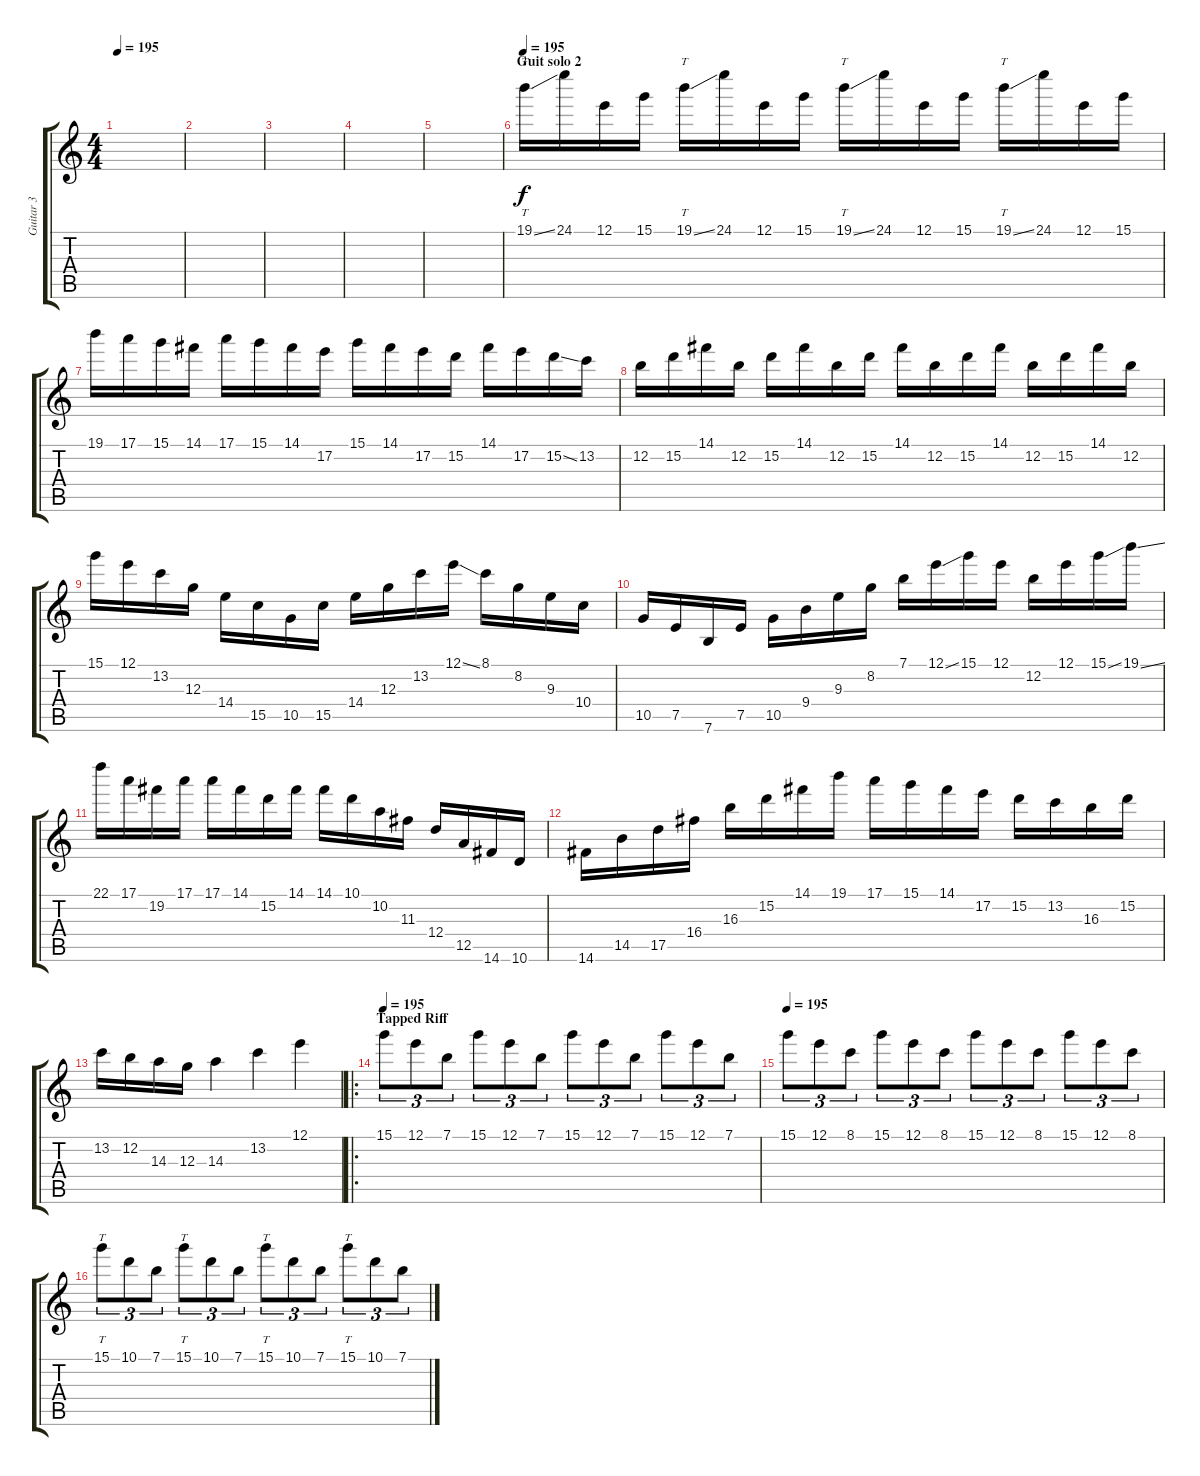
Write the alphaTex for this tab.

\track ("Guitar 3" "Guitar 3") {instrument distortionguitar}
\staff {score tabs}
\tuning (E4 B3 G3 D3 A2 E2) {hide}
\ts (4 4)
\tempo 195
\clef g2
\ks c
|
|
|
|
|
\section ("" "Guit solo 2")
\tempo 195
19.1{ss}.16{tt} 24.1.16 12.1.16 15.1.16 19.1{ss}.16{tt} 24.1.16 12.1.16 15.1.16 19.1{ss}.16{tt} 24.1.16 12.1.16 15.1.16 19.1{ss}.16{tt} 24.1.16 12.1.16 15.1.16 |
19.1.16 17.1.16 15.1.16 14.1.16 17.1.16 15.1.16 14.1.16 17.2.16 15.1.16 14.1.16 17.2.16 15.2.16 14.1.16 17.2.16 15.2{ss}.16 13.2.16 |
12.2.16 15.2.16 14.1.16 12.2.16 15.2.16 14.1.16 12.2.16 15.2.16 14.1.16 12.2.16 15.2.16 14.1.16 12.2.16 15.2.16 14.1.16 12.2.16 |
15.1.16 12.1.16 13.2.16 12.3.16 14.4.16 15.5.16 10.5.16 15.5.16 14.4.16 12.3.16 13.2.16 12.1{ss}.16 8.1.16 8.2.16 9.3.16 10.4.16 |
10.5.16 7.5.16 7.6.16 7.5.16 10.5.16 9.4.16 9.3.16 8.2.16 7.1.16 12.1{ss}.16 15.1.16 12.1.16 12.2.16 12.1.16 15.1{ss}.16 19.1{ss}.16 |
22.1.16 17.1.16 19.2.16 17.1.16 17.1.16 14.1.16 15.2.16 14.1.16 14.1.16 10.1.16 10.2.16 11.3.16 12.4.16 12.5.16 14.6.16 10.6.16 |
14.6.16 14.5.16 17.5.16 16.4.16 16.3.16 15.2.16 14.1.16 19.1.16 17.1.16 15.1.16 14.1.16 17.2.16 15.2.16 13.2.16 16.3.16 15.2.16 |
13.2.16 12.2.16 14.3.16 12.3.16 14.3.4 13.2.4 12.1.4 |
\ro
\section ("" "Tapped Riff")
\tempo 195
15.1.8{tu (3 2)} 12.1.8{tu (3 2)} 7.1.8{tu (3 2)} 15.1.8{tu (3 2)} 12.1.8{tu (3 2)} 7.1.8{tu (3 2)} 15.1.8{tu (3 2)} 12.1.8{tu (3 2)} 7.1.8{tu (3 2)} 15.1.8{tu (3 2)} 12.1.8{tu (3 2)} 7.1.8{tu (3 2)} |
\tempo 195
15.1.8{tu (3 2)} 12.1.8{tu (3 2)} 8.1.8{tu (3 2)} 15.1.8{tu (3 2)} 12.1.8{tu (3 2)} 8.1.8{tu (3 2)} 15.1.8{tu (3 2)} 12.1.8{tu (3 2)} 8.1.8{tu (3 2)} 15.1.8{tu (3 2)} 12.1.8{tu (3 2)} 8.1.8{tu (3 2)} |
15.1.8{tt tu (3 2)} 10.1.8{tu (3 2)} 7.1.8{tu (3 2)} 15.1.8{tt tu (3 2)} 10.1.8{tu (3 2)} 7.1.8{tu (3 2)} 15.1.8{tt tu (3 2)} 10.1.8{tu (3 2)} 7.1.8{tu (3 2)} 15.1.8{tt tu (3 2)} 10.1.8{tu (3 2)} 7.1.8{tu (3 2)}
